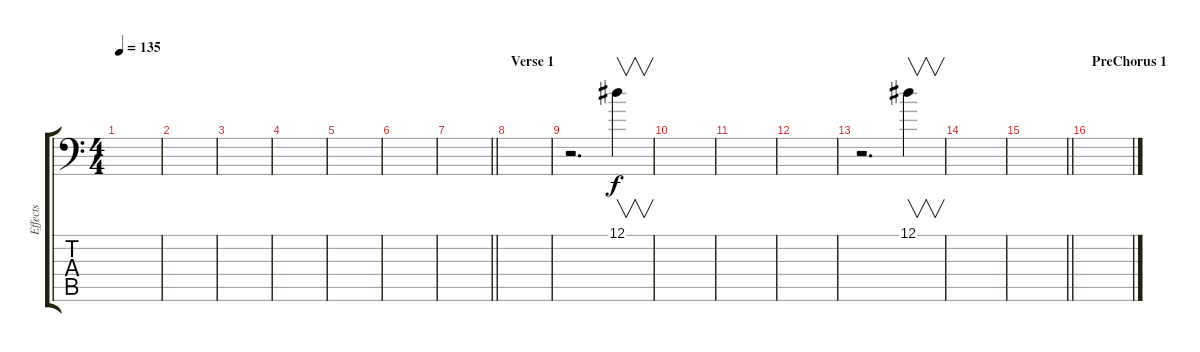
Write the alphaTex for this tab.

\track ("Effects" "Effects") {instrument lead1square}
\staff {score tabs}
\tuning (Eb4 Bb3 Gb3 Db3 Ab2 Eb1) {hide}
\ts (4 4)
\tempo 135
\clef f4
\ks c
|
|
|
|
|
|
\barLineRight lightlight
|
\section ("" "Verse 1")
|
r.2{d} 12.1.4{v} |
|
|
|
r.2{d} 12.1.4{v} |
|
\barLineRight lightlight
|
\section ("" "PreChorus 1")
